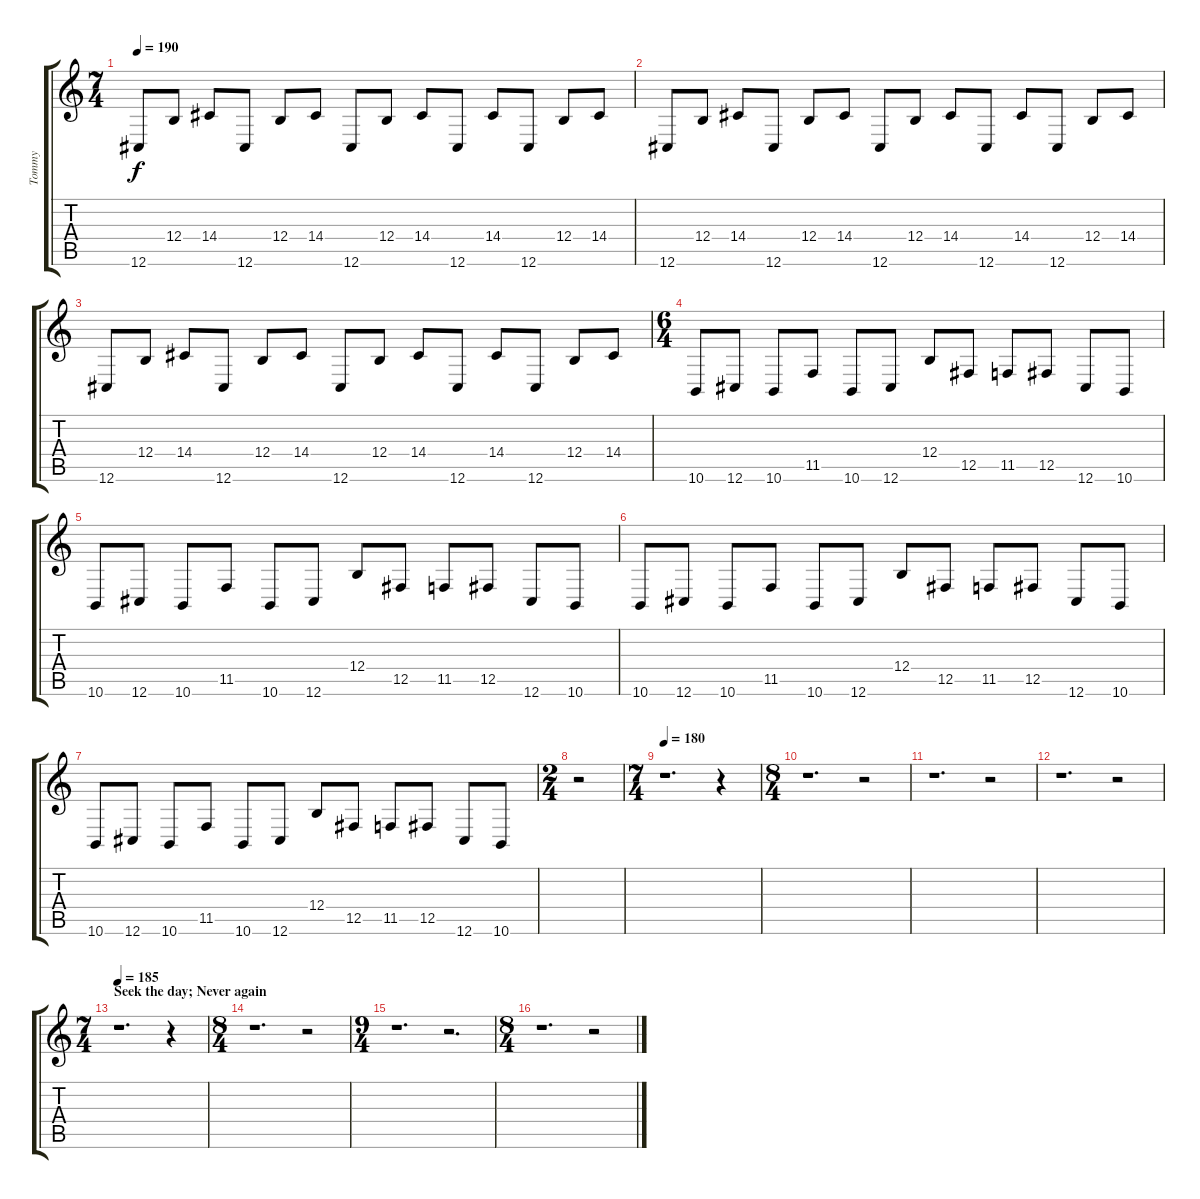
\track ("Tommy" "Tommy") {instrument lead2sawtooth}
\staff {score tabs}
\tuning (Db4 Ab3 E3 B2 Gb2 Db2) {hide}
\ts (7 4)
\tempo 190
\clef g2
\ks c
12.6.8{dy f} 12.4.8 14.4.8 12.6.8 12.4.8 14.4.8 12.6.8 12.4.8 14.4.8 12.6.8 14.4.8 12.6.8 12.4.8 14.4.8 |
12.6.8 12.4.8 14.4.8 12.6.8 12.4.8 14.4.8 12.6.8 12.4.8 14.4.8 12.6.8 14.4.8 12.6.8 12.4.8 14.4.8 |
12.6.8 12.4.8 14.4.8 12.6.8 12.4.8 14.4.8 12.6.8 12.4.8 14.4.8 12.6.8 14.4.8 12.6.8 12.4.8 14.4.8 |
\ts (6 4)
\section ("" "")
10.6.8 12.6.8 10.6.8 11.5.8 10.6.8 12.6.8 12.4.8 12.5.8 11.5.8 12.5.8 12.6.8 10.6.8 |
10.6.8 12.6.8 10.6.8 11.5.8 10.6.8 12.6.8 12.4.8 12.5.8 11.5.8 12.5.8 12.6.8 10.6.8 |
10.6.8 12.6.8 10.6.8 11.5.8 10.6.8 12.6.8 12.4.8 12.5.8 11.5.8 12.5.8 12.6.8 10.6.8 |
10.6.8 12.6.8 10.6.8 11.5.8 10.6.8 12.6.8 12.4.8 12.5.8 11.5.8 12.5.8 12.6.8 10.6.8 |
\ts (2 4)
r.2 |
\ts (7 4)
\section ("" "")
\tempo 180
r.1{d} r.4 |
\ts (8 4)
r.1{d} r.2 |
r.1{d} r.2 |
r.1{d} r.2 |
\ts (7 4)
\section ("" "Seek the day; Never again")
\tempo 185
r.1{d} r.4 |
\ts (8 4)
r.1{d} r.2 |
\ts (9 4)
r.1{d} r.2{d} |
\ts (8 4)
r.1{d} r.2
